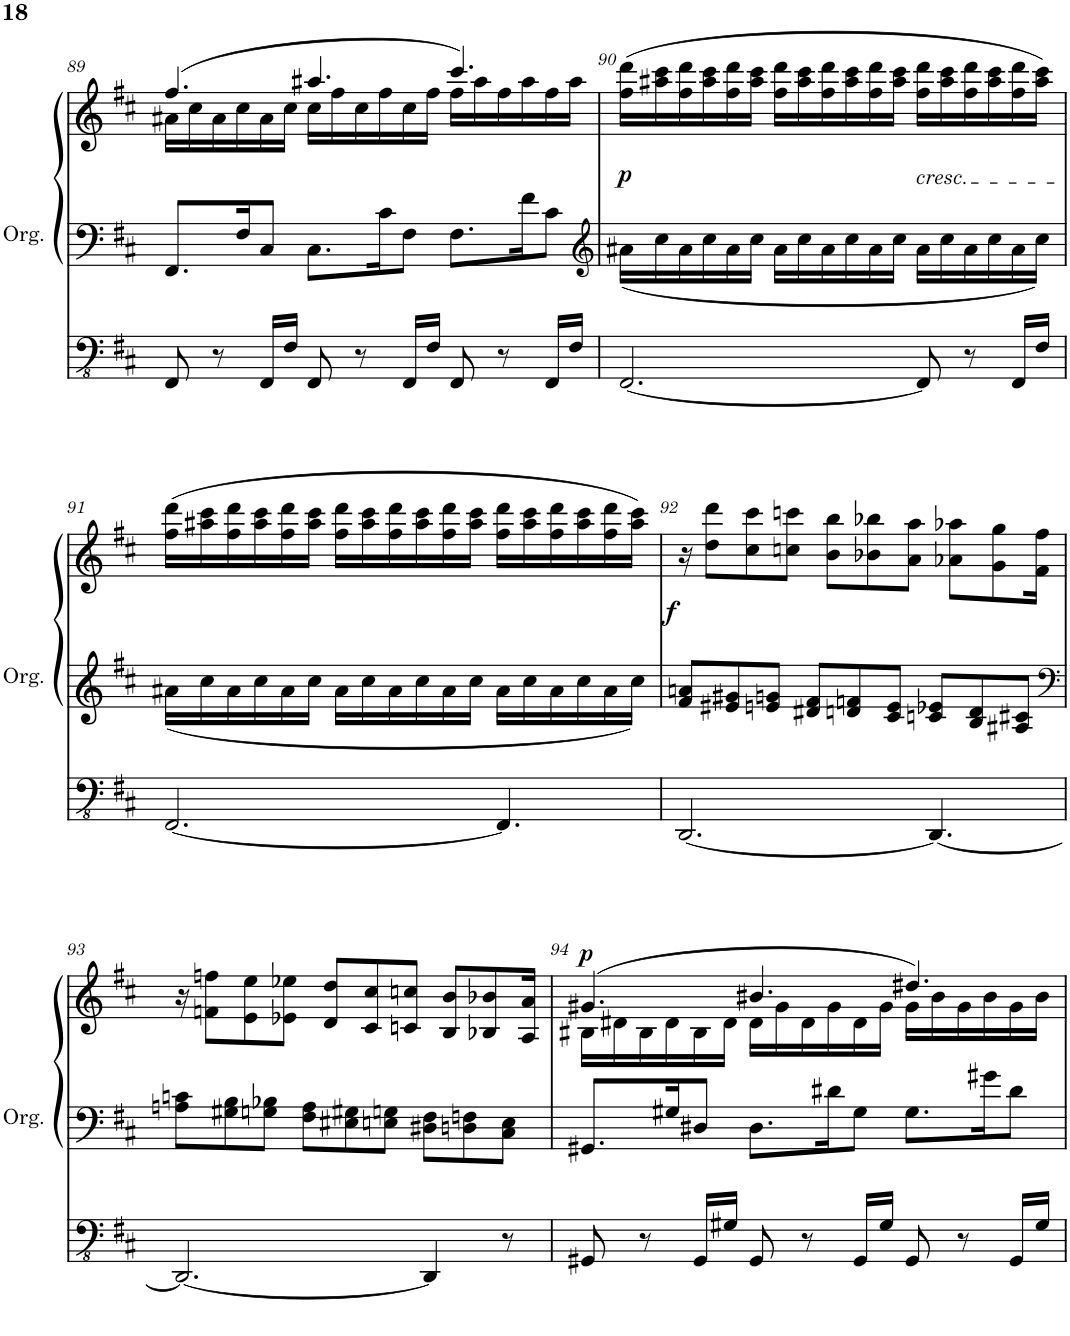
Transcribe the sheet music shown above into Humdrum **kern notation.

**kern	**kern	**kern	**dynam
*part1	*part1	*part1	*part1
*staff3	*staff2	*staff1	*staff1/2/3
*I"Orgue à tuyaux	*	*	*
*I'Org.	*	*	*
!!LO:PB:g=z
*clefFv4	*clefF4	*clefG2	*
*k[f#c#]	*k[f#c#]	*k[f#c#]	*
*M9/8	*M9/8	*M9/8	*
=89	=89	=89	=89
*	*	*^	*
8FFF#/	8.FF#/L	(4.ff#/	16a#X\LL	.
.	.	.	16cc#\	.
8r	.	.	16a#\	.
.	16F#/K	.	16cc#\	.
16FFF#/LL	8C#/J	.	16a#\	.
16FF#/JJ	.	.	16cc#\JJ	.
8FFF#/	8.C#\L	4.aa#X/	16cc#\LL	.
.	.	.	16ff#\	.
8r	.	.	16cc#\	.
.	16c#\K	.	16ff#\	.
16FFF#/LL	8F#\J	.	16cc#\	.
16FF#/JJ	.	.	16ff#\JJ	.
8FFF#/	8.F#\L	4.ccc#/)	16ff#\LL	.
.	.	.	16aa#\	.
8r	.	.	16ff#\	.
.	16f#\K	.	16aa#\	.
16FFF#/LL	8c#\J	.	16ff#\	.
16FF#/JJ	.	.	16aa#\JJ	.
*	*	*v	*v	*
=90	=90	=90	=90
*	*clefG2	*	*
*	*	*^	*
!	!	!	!	!LO:DY:b
*	*	*v	*v	*
[2.FFF#/	16a#X\LL	(16ff#\ 16ddd\LL	p
.	16cc#\	16aa#X\ 16ccc#\	.
.	16a#\	16ff#\ 16ddd\	.
.	16cc#\	16aa#\ 16ccc#\	.
.	16a#\	16ff#\ 16ddd\	.
.	16cc#\JJ	16aa#\ 16ccc#\JJ	.
.	16a#\LL	16ff#\ 16ddd\LL	.
.	16cc#\	16aa#\ 16ccc#\	.
.	16a#\	16ff#\ 16ddd\	.
.	16cc#\	16aa#\ 16ccc#\	.
.	16a#\	16ff#\ 16ddd\	.
.	16cc#\JJ	16aa#\ 16ccc#\JJ	.
!	!	!LO:TX:b:i:t=cresc.	!
8FFF#/]	16a#\LL	16ff#\ 16ddd\LL	.
.	16cc#\	16aa#\ 16ccc#\	.
8r	16a#\	16ff#\ 16ddd\	.
.	16cc#\	16aa#\ 16ccc#\	.
16FFF#/LL	16a#\	16ff#\ 16ddd\	.
16FF#/JJ	16cc#\JJ	16aa#\ 16ccc#\JJ)	.
!!LO:LB:g=z
=91	=91	=91	=91
[2.FFF#/	16a#X\LL	(16ff#\ 16ddd\LL	.
.	16cc#\	16aa#X\ 16ccc#\	.
.	16a#\	16ff#\ 16ddd\	.
.	16cc#\	16aa#\ 16ccc#\	.
.	16a#\	16ff#\ 16ddd\	.
.	16cc#\JJ	16aa#\ 16ccc#\JJ	.
.	16a#\LL	16ff#\ 16ddd\LL	.
.	16cc#\	16aa#\ 16ccc#\	.
.	16a#\	16ff#\ 16ddd\	.
.	16cc#\	16aa#\ 16ccc#\	.
.	16a#\	16ff#\ 16ddd\	.
.	16cc#\JJ	16aa#\ 16ccc#\JJ	.
4.FFF#/]	16a#\LL	16ff#\ 16ddd\LL	.
.	16cc#\	16aa#\ 16ccc#\	.
.	16a#\	16ff#\ 16ddd\	.
.	16cc#\	16aa#\ 16ccc#\	.
.	16a#\	16ff#\ 16ddd\	.
.	16cc#\JJ	16aa#\ 16ccc#\JJ)	.
=92	=92	=92	=92
!	!	!	!LO:DY:b
[2.DDD/	8f#/ 8an/L	16r	f
.	.	8dd\ 8ddd\L	.
.	8e#X/ 8g#X/	.	.
.	.	8cc#\ 8ccc#\	.
.	8en/ 8gn/J	.	.
.	.	8ccn\ 8cccn\J	.
.	8d#X/ 8f#/L	.	.
.	.	8b\ 8bb\L	.
.	8dn/ 8fn/	.	.
.	.	8b-X\ 8bb-X\	.
.	8c#/ 8e/J	.	.
.	.	8a\ 8aa\J	.
4.DDD/_	8cn/ 8e-X/L	.	.
.	.	8a-X\ 8aa-X\L	.
.	8B/ 8d/	.	.
.	.	8g\ 8gg\	.
.	8A#X/ 8c#X/J	.	.
.	.	16f#\ 16ff#\Jk	.
!!LO:LB:g=z
=93	=93	=93	=93
*	*clefF4	*	*
2.DDD/_	8An\ 8cn\L	16r	.
.	.	8fn\ 8ffn\L	.
.	8G#X\ 8B\	.	.
.	.	8e\ 8ee\	.
.	8Gn\ 8B-X\J	.	.
.	.	8e-X\ 8ee-X\J	.
.	8F#\ 8A\L	.	.
.	.	8d/ 8dd/L	.
.	8E#X\ 8G#X\	.	.
.	.	8c#/ 8cc#/	.
.	8En\ 8Gn\J	.	.
.	.	8cn/ 8ccn/J	.
4DDD/]	8D#X\ 8F#\L	.	.
.	.	8B/ 8b/L	.
.	8Dn\ 8Fn\	.	.
.	.	8B-X/ 8b-X/	.
8r	8C#\ 8E\J	.	.
.	.	16A/ 16a/Jk	.
=94	=94	=94	=94
*	*	*^	*
!	!	!	!	!LO:DY:a
8GGG#X/	8.GG#X/L	(4.g#X/	16B#X\LL	p
.	.	.	16d#X\	.
8r	.	.	16B#\	.
.	16G#X/K	.	16d#\	.
16GGG#/LL	8D#X/J	.	16B#\	.
16GG#X/JJ	.	.	16d#\JJ	.
8GGG#/	8.D#\L	4.b#X/	16d#\LL	.
.	.	.	16g#\	.
8r	.	.	16d#\	.
.	16d#X\K	.	16g#\	.
16GGG#/LL	8G#\J	.	16d#\	.
16GG#/JJ	.	.	16g#\JJ	.
8GGG#/	8.G#\L	4.dd#X/)	16g#\LL	.
.	.	.	16b#\	.
8r	.	.	16g#\	.
.	16g#X\K	.	16b#\	.
16GGG#/LL	8d#\J	.	16g#\	.
16GG#/JJ	.	.	16b#\JJ	.
*	*	*v	*v	*
=	=	=	=
*-	*-	*-	*-
